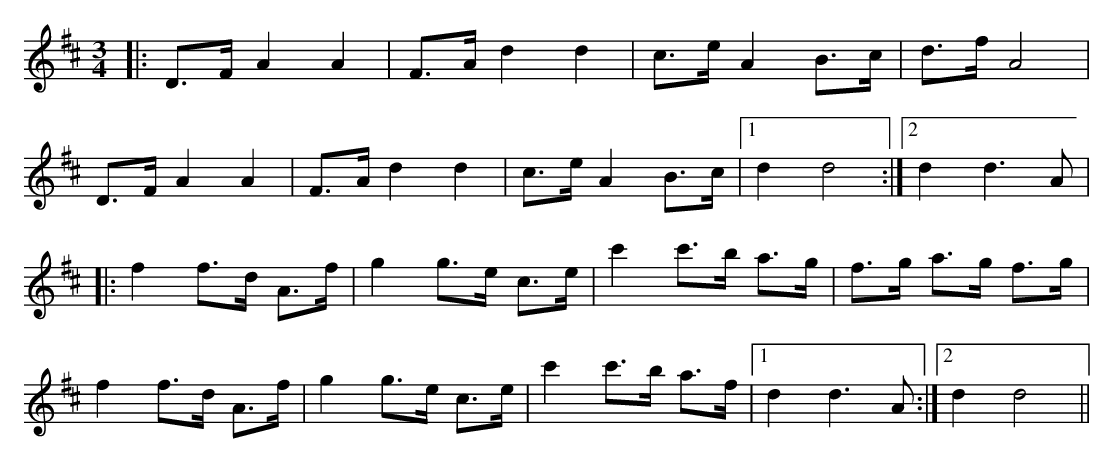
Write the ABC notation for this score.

X:1
M:3/4
K:D
|: D>F A2 A2 | F>A d2 d2 | c>e A2 B>c | d>f A4 |
 D>F A2 A2 | F>A d2 d2 | c>e A2 B>c |1 d2 d4 :|2 d2 d3 A |
|: f2 f>d A>f | g2 g>e c>e | c'2 c'>b a>g | f>g a>g f>g |
 f2 f>d A>f | g2 g>e c>e | c'2 c'>b a>f |1 d2 d3 A :|2 d2 d4 ||
